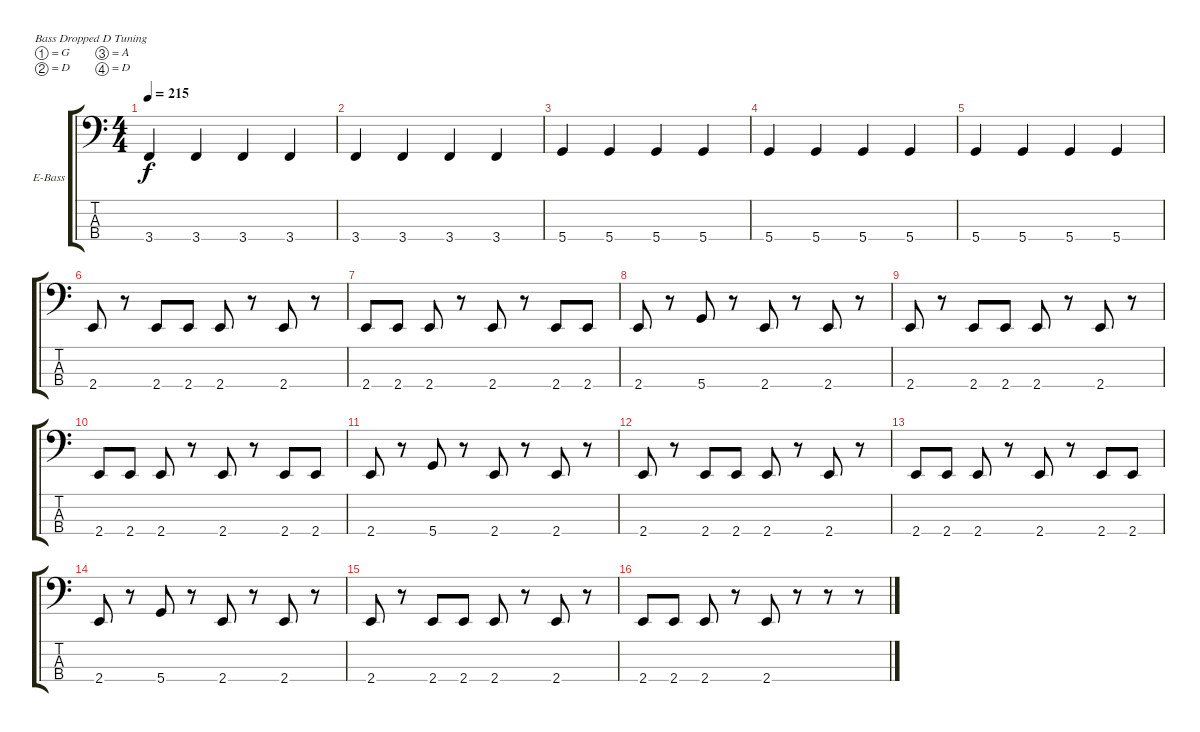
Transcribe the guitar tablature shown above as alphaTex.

\bracketExtendMode groupsimilarinstruments
\firstSystemTrackNameOrientation horizontal
\otherSystemsTrackNameOrientation horizontal
\track ("Bass guitar (Oliver)" "E-Bass") {instrument electricbassfinger}
\staff {score tabs}
\tuning (G2 D2 A1 D1)
\ts (4 4)
\tempo 215
\clef f4
\ks c
3.4.4{dy f} 3.4.4 3.4.4 3.4.4 |
3.4.4 3.4.4 3.4.4 3.4.4 |
5.4.4 5.4.4 5.4.4 5.4.4 |
5.4.4 5.4.4 5.4.4 5.4.4 |
5.4.4 5.4.4 5.4.4 5.4.4 |
2.4.8 r.8 2.4.8 2.4.8 2.4.8 r.8 2.4.8 r.8 |
2.4.8 2.4.8 2.4.8 r.8 2.4.8 r.8 2.4.8 2.4.8 |
2.4.8 r.8 5.4.8 r.8 2.4.8 r.8 2.4.8 r.8 |
2.4.8 r.8 2.4.8 2.4.8 2.4.8 r.8 2.4.8 r.8 |
2.4.8 2.4.8 2.4.8 r.8 2.4.8 r.8 2.4.8 2.4.8 |
2.4.8 r.8 5.4.8 r.8 2.4.8 r.8 2.4.8 r.8 |
2.4.8 r.8 2.4.8 2.4.8 2.4.8 r.8 2.4.8 r.8 |
2.4.8 2.4.8 2.4.8 r.8 2.4.8 r.8 2.4.8 2.4.8 |
2.4.8 r.8 5.4.8 r.8 2.4.8 r.8 2.4.8 r.8 |
2.4.8 r.8 2.4.8 2.4.8 2.4.8 r.8 2.4.8 r.8 |
2.4.8 2.4.8 2.4.8 r.8 2.4.8 r.8 r.8 r.8
